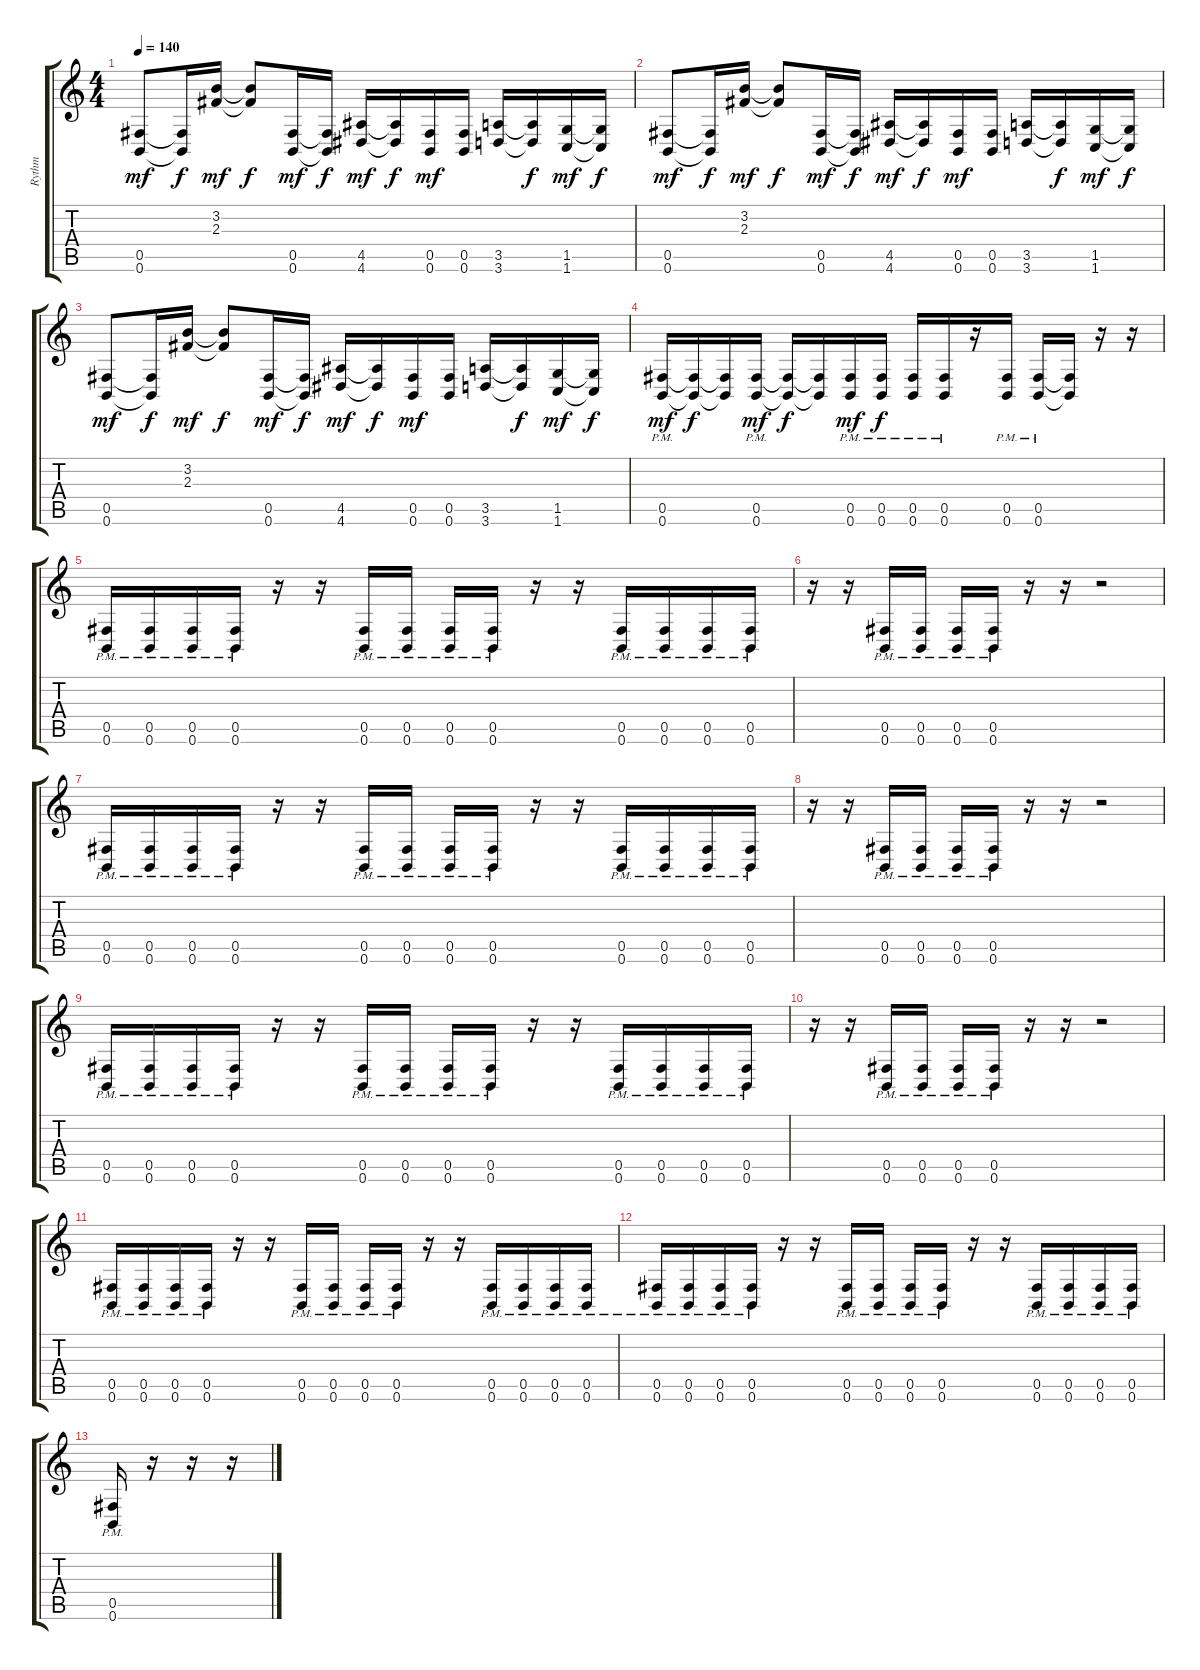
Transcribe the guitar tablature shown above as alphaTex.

\track ("Rythm" "Rythm") {instrument distortionguitar}
\staff {score tabs}
\tuning (Db4 Ab3 E3 B2 Gb2 B1) {hide}
\ts (4 4)
\tempo 140
\clef g2
\ks c
(0.5 0.6).8{dy mf} (0.5{t} 0.6{t}).16{dy f} (3.2 2.3).16{dy mf} (3.2{t} 2.3{t}).8{dy f} (0.5 0.6).16{dy mf} (0.5{t} 0.6{t}).16{dy f} (4.5 4.6).16{dy mf} (4.5{t} 4.6{t}).16{dy f} (0.5 0.6).16{dy mf} (0.5 0.6).16 (3.5 3.6).16 (3.5{t} 3.6{t}).16{dy f} (1.5 1.6).16{dy mf} (1.5{t} 1.6{t}).16{dy f} |
(0.5 0.6).8{dy mf} (0.5{t} 0.6{t}).16{dy f} (3.2 2.3).16{dy mf} (3.2{t} 2.3{t}).8{dy f} (0.5 0.6).16{dy mf} (0.5{t} 0.6{t}).16{dy f} (4.5 4.6).16{dy mf} (4.5{t} 4.6{t}).16{dy f} (0.5 0.6).16{dy mf} (0.5 0.6).16 (3.5 3.6).16 (3.5{t} 3.6{t}).16{dy f} (1.5 1.6).16{dy mf} (1.5{t} 1.6{t}).16{dy f} |
(0.5 0.6).8{dy mf} (0.5{t} 0.6{t}).16{dy f} (3.2 2.3).16{dy mf} (3.2{t} 2.3{t}).8{dy f} (0.5 0.6).16{dy mf} (0.5{t} 0.6{t}).16{dy f} (4.5 4.6).16{dy mf} (4.5{t} 4.6{t}).16{dy f} (0.5 0.6).16{dy mf} (0.5 0.6).16 (3.5 3.6).16 (3.5{t} 3.6{t}).16{dy f} (1.5 1.6).16{dy mf} (1.5{t} 1.6{t}).16{dy f} |
(0.5{pm} 0.6{pm}).16{dy mf} (0.5{t} 0.6{t}).16{dy f} (0.5{t} 0.6{t}).16 (0.5{pm} 0.6{pm}).16{dy mf} (0.5{t} 0.6{t}).16{dy f} (0.5{t} 0.6{t}).16 (0.5{pm} 0.6{pm}).16{dy mf} (0.5{pm} 0.6{pm}).16{dy f} (0.5{pm} 0.6{pm}).16 (0.5{pm} 0.6{pm}).16 r.16 (0.5{pm} 0.6{pm}).16 (0.5{pm} 0.6{pm}).16 (0.5{t} 0.6{t}).16 r.16 r.16 |
(0.5{pm} 0.6{pm}).16 (0.5{pm} 0.6{pm}).16 (0.5{pm} 0.6{pm}).16 (0.5{pm} 0.6{pm}).16 r.16 r.16 (0.5{pm} 0.6{pm}).16 (0.5{pm} 0.6{pm}).16 (0.5{pm} 0.6{pm}).16 (0.5{pm} 0.6{pm}).16 r.16 r.16 (0.5{pm} 0.6{pm}).16 (0.5{pm} 0.6{pm}).16 (0.5{pm} 0.6{pm}).16 (0.5{pm} 0.6{pm}).16 |
r.16 r.16 (0.5{pm} 0.6{pm}).16 (0.5{pm} 0.6{pm}).16 (0.5{pm} 0.6{pm}).16 (0.5{pm} 0.6{pm}).16 r.16 r.16 r.2 |
(0.5{pm} 0.6{pm}).16 (0.5{pm} 0.6{pm}).16 (0.5{pm} 0.6{pm}).16 (0.5{pm} 0.6{pm}).16 r.16 r.16 (0.5{pm} 0.6{pm}).16 (0.5{pm} 0.6{pm}).16 (0.5{pm} 0.6{pm}).16 (0.5{pm} 0.6{pm}).16 r.16 r.16 (0.5{pm} 0.6{pm}).16 (0.5{pm} 0.6{pm}).16 (0.5{pm} 0.6{pm}).16 (0.5{pm} 0.6{pm}).16 |
r.16 r.16 (0.5{pm} 0.6{pm}).16 (0.5{pm} 0.6{pm}).16 (0.5{pm} 0.6{pm}).16 (0.5{pm} 0.6{pm}).16 r.16 r.16 r.2 |
(0.5{pm} 0.6{pm}).16 (0.5{pm} 0.6{pm}).16 (0.5{pm} 0.6{pm}).16 (0.5{pm} 0.6{pm}).16 r.16 r.16 (0.5{pm} 0.6{pm}).16 (0.5{pm} 0.6{pm}).16 (0.5{pm} 0.6{pm}).16 (0.5{pm} 0.6{pm}).16 r.16 r.16 (0.5{pm} 0.6{pm}).16 (0.5{pm} 0.6{pm}).16 (0.5{pm} 0.6{pm}).16 (0.5{pm} 0.6{pm}).16 |
r.16 r.16 (0.5{pm} 0.6{pm}).16 (0.5{pm} 0.6{pm}).16 (0.5{pm} 0.6{pm}).16 (0.5{pm} 0.6{pm}).16 r.16 r.16 r.2 |
(0.5{pm} 0.6{pm}).16 (0.5{pm} 0.6{pm}).16 (0.5{pm} 0.6{pm}).16 (0.5{pm} 0.6{pm}).16 r.16 r.16 (0.5{pm} 0.6{pm}).16 (0.5{pm} 0.6{pm}).16 (0.5{pm} 0.6{pm}).16 (0.5{pm} 0.6{pm}).16 r.16 r.16 (0.5{pm} 0.6{pm}).16 (0.5{pm} 0.6{pm}).16 (0.5{pm} 0.6{pm}).16 (0.5{pm} 0.6{pm}).16 |
(0.5{pm} 0.6{pm}).16 (0.5{pm} 0.6{pm}).16 (0.5{pm} 0.6{pm}).16 (0.5{pm} 0.6{pm}).16 r.16 r.16 (0.5{pm} 0.6{pm}).16 (0.5{pm} 0.6{pm}).16 (0.5{pm} 0.6{pm}).16 (0.5{pm} 0.6{pm}).16 r.16 r.16 (0.5{pm} 0.6{pm}).16 (0.5{pm} 0.6{pm}).16 (0.5{pm} 0.6{pm}).16 (0.5{pm} 0.6{pm}).16 |
(0.5{pm} 0.6{pm}).16 r.16 r.16 r.16
